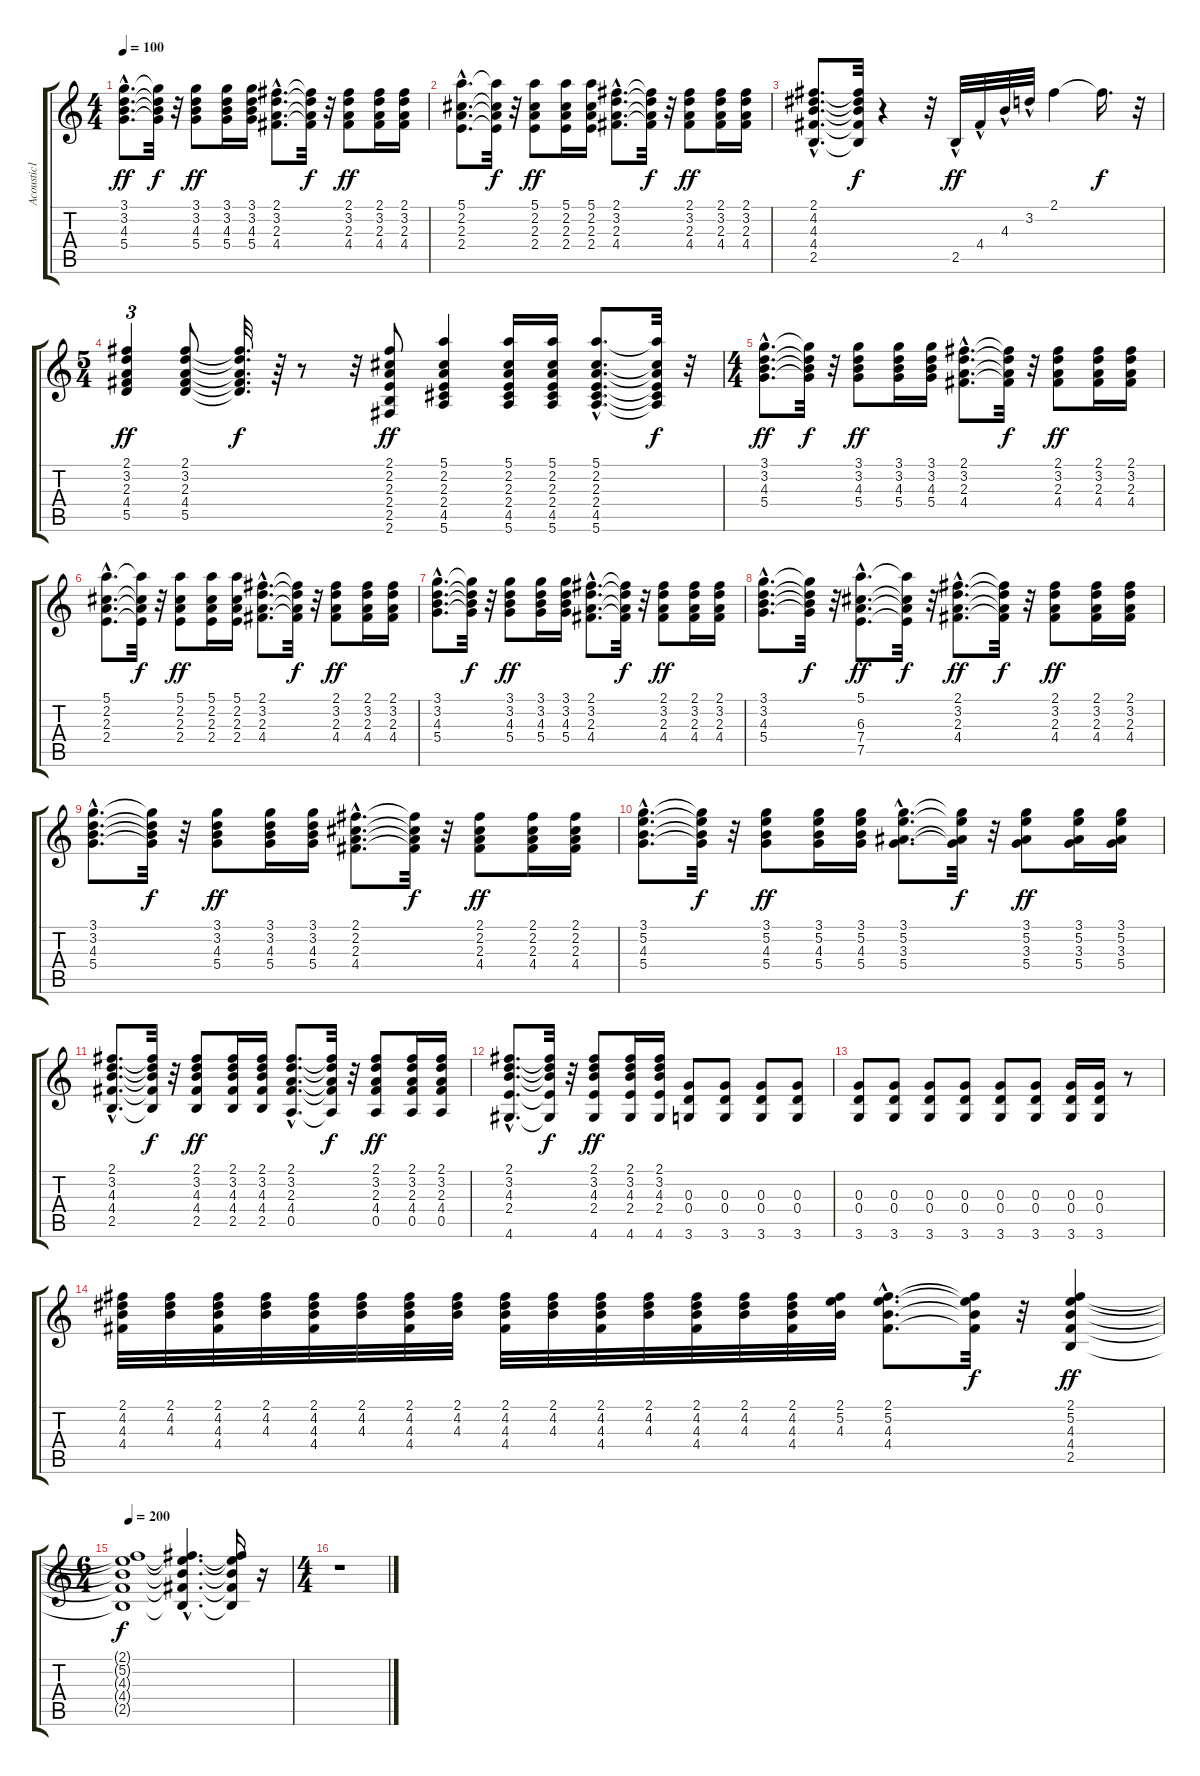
\track ("Acoustic1" "Acoustic1") {instrument acousticguitarsteel}
\staff {score tabs}
\tuning (E4 B3 G3 D3 A2 E2) {hide}
\ts (4 4)
\tempo 100
\clef g2
\ks c
(3.1{hac} 3.2{hac} 4.3{hac} 5.4{hac}).8{d dy ff} (3.1{t} 3.2{t} 4.3{t} 5.4{t}).32{dy f} r.32 (3.1 3.2 4.3 5.4).8{dy ff} (3.1 3.2 4.3 5.4).16 (3.1 3.2 4.3 5.4).16 (2.1{hac} 3.2{hac} 2.3{hac} 4.4{hac}).8{d} (2.1{t} 3.2{t} 2.3{t} 4.4{t}).32{dy f} r.32 (2.1 3.2 2.3 4.4).8{dy ff} (2.1 3.2 2.3 4.4).16 (2.1 3.2 2.3 4.4).16 |
(5.1{hac} 2.2{hac} 2.3{hac} 2.4{hac}).8{d} (5.1{t} 2.2{t} 2.3{t} 2.4{t}).32{dy f} r.32 (5.1 2.2 2.3 2.4).8{dy ff} (5.1 2.2 2.3 2.4).16 (5.1 2.2 2.3 2.4).16 (2.1{hac} 3.2{hac} 2.3{hac} 4.4{hac}).8{d} (2.1{t} 3.2{t} 2.3{t} 4.4{t}).32{dy f} r.32 (2.1 3.2 2.3 4.4).8{dy ff} (2.1 3.2 2.3 4.4).16 (2.1 3.2 2.3 4.4).16 |
(2.1{hac} 4.2{hac} 4.3{hac} 4.4{hac} 2.5{hac}).8{d} (2.1{t} 4.2{t} 4.3{t} 4.4{t} 2.5{t}).32{dy f} r.4 r.32 2.5{hac}.32{dy ff} 4.4{hac}.32 4.3{hac}.32 3.2{hac}.32 2.1.4 2.1{t}.16{d dy f} r.32 |
\ts (5 4)
(2.1 3.2 2.3 4.4 5.5).4{tu (3 2) dy ff} (2.1 3.2 2.3 4.4 5.5).8 (2.1{t} 3.2{t} 2.3{t} 4.4{t} 5.5{t}).32{d dy f} r.64 r.8 r.32 (2.1 2.2 2.3 2.4 2.5 2.6).8{dy ff} (5.1 2.2 2.3 2.4 4.5 5.6).4 (5.1 2.2 2.3 2.4 4.5 5.6).16 (5.1 2.2 2.3 2.4 4.5 5.6).16 (5.1{hac} 2.2{hac} 2.3{hac} 2.4{hac} 4.5{hac} 5.6{hac}).8{d} (5.1{t} 2.2{t} 2.3{t} 2.4{t} 4.5{t} 5.6{t}).32{dy f} r.32 |
\ts (4 4)
(3.1{hac} 3.2{hac} 4.3{hac} 5.4{hac}).8{d dy ff} (3.1{t} 3.2{t} 4.3{t} 5.4{t}).32{dy f} r.32 (3.1 3.2 4.3 5.4).8{dy ff} (3.1 3.2 4.3 5.4).16 (3.1 3.2 4.3 5.4).16 (2.1{hac} 3.2{hac} 2.3{hac} 4.4{hac}).8{d} (2.1{t} 3.2{t} 2.3{t} 4.4{t}).32{dy f} r.32 (2.1 3.2 2.3 4.4).8{dy ff} (2.1 3.2 2.3 4.4).16 (2.1 3.2 2.3 4.4).16 |
(5.1{hac} 2.2{hac} 2.3{hac} 2.4{hac}).8{d} (5.1{t} 2.2{t} 2.3{t} 2.4{t}).32{dy f} r.32 (5.1 2.2 2.3 2.4).8{dy ff} (5.1 2.2 2.3 2.4).16 (5.1 2.2 2.3 2.4).16 (2.1{hac} 3.2{hac} 2.3{hac} 4.4{hac}).8{d} (2.1{t} 3.2{t} 2.3{t} 4.4{t}).32{dy f} r.32 (2.1 3.2 2.3 4.4).8{dy ff} (2.1 3.2 2.3 4.4).16 (2.1 3.2 2.3 4.4).16 |
(3.1{hac} 3.2{hac} 4.3{hac} 5.4{hac}).8{d} (3.1{t} 3.2{t} 4.3{t} 5.4{t}).32{dy f} r.32 (3.1 3.2 4.3 5.4).8{dy ff} (3.1 3.2 4.3 5.4).16 (3.1 3.2 4.3 5.4).16 (2.1{hac} 3.2{hac} 2.3{hac} 4.4{hac}).8{d} (2.1{t} 3.2{t} 2.3{t} 4.4{t}).32{dy f} r.32 (2.1 3.2 2.3 4.4).8{dy ff} (2.1 3.2 2.3 4.4).16 (2.1 3.2 2.3 4.4).16 |
(3.1{hac} 3.2{hac} 4.3{hac} 5.4{hac}).8{d} (3.1{t} 3.2{t} 4.3{t} 5.4{t}).32{dy f} r.32 (5.1{hac} 6.3{hac} 7.4{hac} 7.5{hac}).8{d dy ff} (5.1{t} 6.3{t} 7.4{t} 7.5{t}).32{dy f} r.32 (2.1{hac} 3.2{hac} 2.3{hac} 4.4{hac}).8{d dy ff} (2.1{t} 3.2{t} 2.3{t} 4.4{t}).32{dy f} r.32 (2.1 3.2 2.3 4.4).8{dy ff} (2.1 3.2 2.3 4.4).16 (2.1 3.2 2.3 4.4).16 |
(3.1{hac} 3.2{hac} 4.3{hac} 5.4{hac}).8{d} (3.1{t} 3.2{t} 4.3{t} 5.4{t}).32{dy f} r.32 (3.1 3.2 4.3 5.4).8{dy ff} (3.1 3.2 4.3 5.4).16 (3.1 3.2 4.3 5.4).16 (2.1{hac} 2.2{hac} 2.3{hac} 4.4{hac}).8{d} (2.1{t} 2.2{t} 2.3{t} 4.4{t}).32{dy f} r.32 (2.1 2.2 2.3 4.4).8{dy ff} (2.1 2.2 2.3 4.4).16 (2.1 2.2 2.3 4.4).16 |
(3.1{hac} 5.2{hac} 4.3{hac} 5.4{hac}).8{d} (3.1{t} 5.2{t} 4.3{t} 5.4{t}).32{dy f} r.32 (3.1 5.2 4.3 5.4).8{dy ff} (3.1 5.2 4.3 5.4).16 (3.1 5.2 4.3 5.4).16 (3.1{hac} 5.2{hac} 3.3{hac} 5.4{hac}).8{d} (3.1{t} 5.2{t} 3.3{t} 5.4{t}).32{dy f} r.32 (3.1 5.2 3.3 5.4).8{dy ff} (3.1 5.2 3.3 5.4).16 (3.1 5.2 3.3 5.4).16 |
(2.1{hac} 3.2{hac} 4.3{hac} 4.4{hac} 2.5{hac}).8{d} (2.1{t} 3.2{t} 4.3{t} 4.4{t} 2.5{t}).32{dy f} r.32 (2.1 3.2 4.3 4.4 2.5).8{dy ff} (2.1 3.2 4.3 4.4 2.5).16 (2.1 3.2 4.3 4.4 2.5).16 (2.1{hac} 3.2{hac} 2.3{hac} 4.4{hac} 0.5{hac}).8{d} (2.1{t} 3.2{t} 2.3{t} 4.4{t} 0.5{t}).32{dy f} r.32 (2.1 3.2 2.3 4.4 0.5).8{dy ff} (2.1 3.2 2.3 4.4 0.5).16 (2.1 3.2 2.3 4.4 0.5).16 |
(2.1{hac} 3.2{hac} 4.3{hac} 2.4{hac} 4.6{hac}).8{d} (2.1{t} 3.2{t} 4.3{t} 2.4{t} 4.6{t}).32{dy f} r.32 (2.1 3.2 4.3 2.4 4.6).8{dy ff} (2.1 3.2 4.3 2.4 4.6).16 (2.1 3.2 4.3 2.4 4.6).16 (0.3 0.4 3.6).8 (0.3 0.4 3.6).8 (0.3 0.4 3.6).8 (0.3 0.4 3.6).8 |
(0.3 0.4 3.6).8 (0.3 0.4 3.6).8 (0.3 0.4 3.6).8 (0.3 0.4 3.6).8 (0.3 0.4 3.6).8 (0.3 0.4 3.6).8 (0.3 0.4 3.6).16 (0.3 0.4 3.6).16 r.8 |
(2.1 4.2 4.3 4.4).32 (2.1 4.2 4.3).32 (2.1 4.2 4.3 4.4).32 (2.1 4.2 4.3).32 (2.1 4.2 4.3 4.4).32 (2.1 4.2 4.3).32 (2.1 4.2 4.3 4.4).32 (2.1 4.2 4.3).32 (2.1 4.2 4.3 4.4).32 (2.1 4.2 4.3).32 (2.1 4.2 4.3 4.4).32 (2.1 4.2 4.3).32 (2.1 4.2 4.3 4.4).32 (2.1 4.2 4.3).32 (2.1 4.2 4.3 4.4).32 (2.1 5.2 4.3).32 (2.1{hac} 5.2{hac} 4.3{hac} 4.4{hac}).8{d} (2.1{t} 5.2{t} 4.3{t} 4.4{t}).32{dy f} r.32 (2.1 5.2 4.3 4.4 2.5).4{dy ff} |
\ts (6 4)
\tempo 200
(2.1{t} 5.2{t} 4.3{t} 4.4{t} 2.5{t}).1{dy f} (2.1{hac t} 5.2{hac t} 4.3{hac t} 4.4{hac t} 2.5{hac t}).4{d} (2.1{t} 5.2{t} 4.3{t} 4.4{t} 2.5{t}).16 r.16 |
\ts (4 4)
r.1
